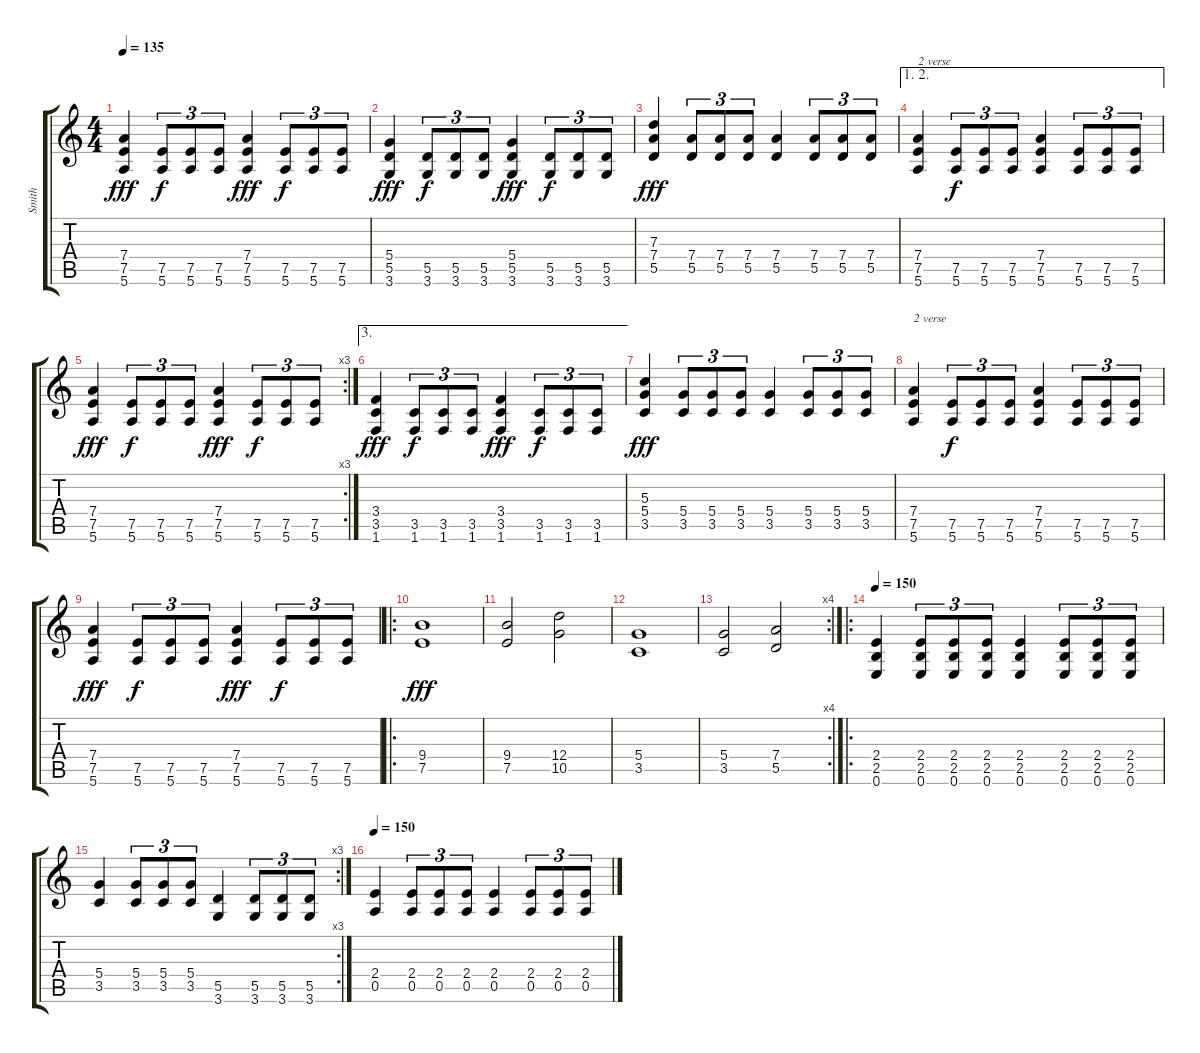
\track ("Smith" "Smith") {instrument distortionguitar}
\staff {score tabs}
\tuning (E4 B3 G3 D3 A2 E2) {hide}
\ts (4 4)
\tempo 135
\clef g2
\ks c
(7.4 7.5 5.6).4{dy fff} (7.5 5.6).8{tu (3 2) dy f} (7.5 5.6).8{tu (3 2)} (7.5 5.6).8{tu (3 2)} (7.4 7.5 5.6).4{dy fff} (7.5 5.6).8{tu (3 2) dy f} (7.5 5.6).8{tu (3 2)} (7.5 5.6).8{tu (3 2)} |
(5.4 5.5 3.6).4{dy fff} (5.5 3.6).8{tu (3 2) dy f} (5.5 3.6).8{tu (3 2)} (5.5 3.6).8{tu (3 2)} (5.4 5.5 3.6).4{dy fff} (5.5 3.6).8{tu (3 2) dy f} (5.5 3.6).8{tu (3 2)} (5.5 3.6).8{tu (3 2)} |
(7.3 7.4 5.5).4{dy fff} (7.4 5.5).8{tu (3 2)} (7.4 5.5).8{tu (3 2)} (7.4 5.5).8{tu (3 2)} (7.4 5.5).4 (7.4 5.5).8{tu (3 2)} (7.4 5.5).8{tu (3 2)} (7.4 5.5).8{tu (3 2)} |
\ae (1 2)
(7.4 7.5 5.6).4{txt "2 verse"} (7.5 5.6).8{tu (3 2) dy f} (7.5 5.6).8{tu (3 2)} (7.5 5.6).8{tu (3 2)} (7.4 7.5 5.6).4 (7.5 5.6).8{tu (3 2)} (7.5 5.6).8{tu (3 2)} (7.5 5.6).8{tu (3 2)} |
\rc 3
(7.4 7.5 5.6).4{dy fff} (7.5 5.6).8{tu (3 2) dy f} (7.5 5.6).8{tu (3 2)} (7.5 5.6).8{tu (3 2)} (7.4 7.5 5.6).4{dy fff} (7.5 5.6).8{tu (3 2) dy f} (7.5 5.6).8{tu (3 2)} (7.5 5.6).8{tu (3 2)} |
\ae 3
(3.4 3.5 1.6).4{dy fff} (3.5 1.6).8{tu (3 2) dy f} (3.5 1.6).8{tu (3 2)} (3.5 1.6).8{tu (3 2)} (3.4 3.5 1.6).4{dy fff} (3.5 1.6).8{tu (3 2) dy f} (3.5 1.6).8{tu (3 2)} (3.5 1.6).8{tu (3 2)} |
(5.3 5.4 3.5).4{dy fff} (5.4 3.5).8{tu (3 2)} (5.4 3.5).8{tu (3 2)} (5.4 3.5).8{tu (3 2)} (5.4 3.5).4 (5.4 3.5).8{tu (3 2)} (5.4 3.5).8{tu (3 2)} (5.4 3.5).8{tu (3 2)} |
(7.4 7.5 5.6).4{txt "2 verse"} (7.5 5.6).8{tu (3 2) dy f} (7.5 5.6).8{tu (3 2)} (7.5 5.6).8{tu (3 2)} (7.4 7.5 5.6).4 (7.5 5.6).8{tu (3 2)} (7.5 5.6).8{tu (3 2)} (7.5 5.6).8{tu (3 2)} |
(7.4 7.5 5.6).4{dy fff} (7.5 5.6).8{tu (3 2) dy f} (7.5 5.6).8{tu (3 2)} (7.5 5.6).8{tu (3 2)} (7.4 7.5 5.6).4{dy fff} (7.5 5.6).8{tu (3 2) dy f} (7.5 5.6).8{tu (3 2)} (7.5 5.6).8{tu (3 2)} |
\ro
(9.4 7.5).1{dy fff} |
(9.4 7.5).2 (12.4 10.5).2 |
(5.4 3.5).1 |
\rc 4
(5.4 3.5).2 (7.4 5.5).2 |
\ro
\tempo 150
(2.4 2.5 0.6).4{instrument distortionguitar} (2.4 2.5 0.6).8{tu (3 2)} (2.4 2.5 0.6).8{tu (3 2)} (2.4 2.5 0.6).8{tu (3 2)} (2.4 2.5 0.6).4 (2.4 2.5 0.6).8{tu (3 2)} (2.4 2.5 0.6).8{tu (3 2)} (2.4 2.5 0.6).8{tu (3 2)} |
\rc 3
(5.4 3.5).4 (5.4 3.5).8{tu (3 2)} (5.4 3.5).8{tu (3 2)} (5.4 3.5).8{tu (3 2)} (5.5 3.6).4 (5.5 3.6).8{tu (3 2)} (5.5 3.6).8{tu (3 2)} (5.5 3.6).8{tu (3 2)} |
\tempo 150
(2.4 0.5).4{instrument distortionguitar} (2.4 0.5).8{tu (3 2)} (2.4 0.5).8{tu (3 2)} (2.4 0.5).8{tu (3 2)} (2.4 0.5).4 (2.4 0.5).8{tu (3 2)} (2.4 0.5).8{tu (3 2)} (2.4 0.5).8{tu (3 2)}
